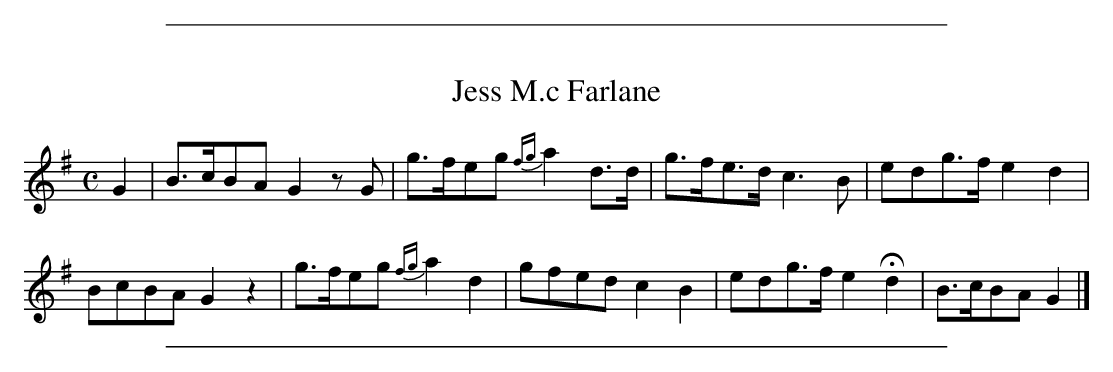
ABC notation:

X:1
T: Jess M.c Farlane
M: C
L: 1/8
K: G
G2 | B>cBA G2zG | g>feg {fg}a2d>d | g>fe>d c3B | edg>f e2d2 |
BcBA G2z2 | g>feg {fg}a2d2 | gfed c2B2 | edg>f e2Hd2 | B>cBA G2 |]
